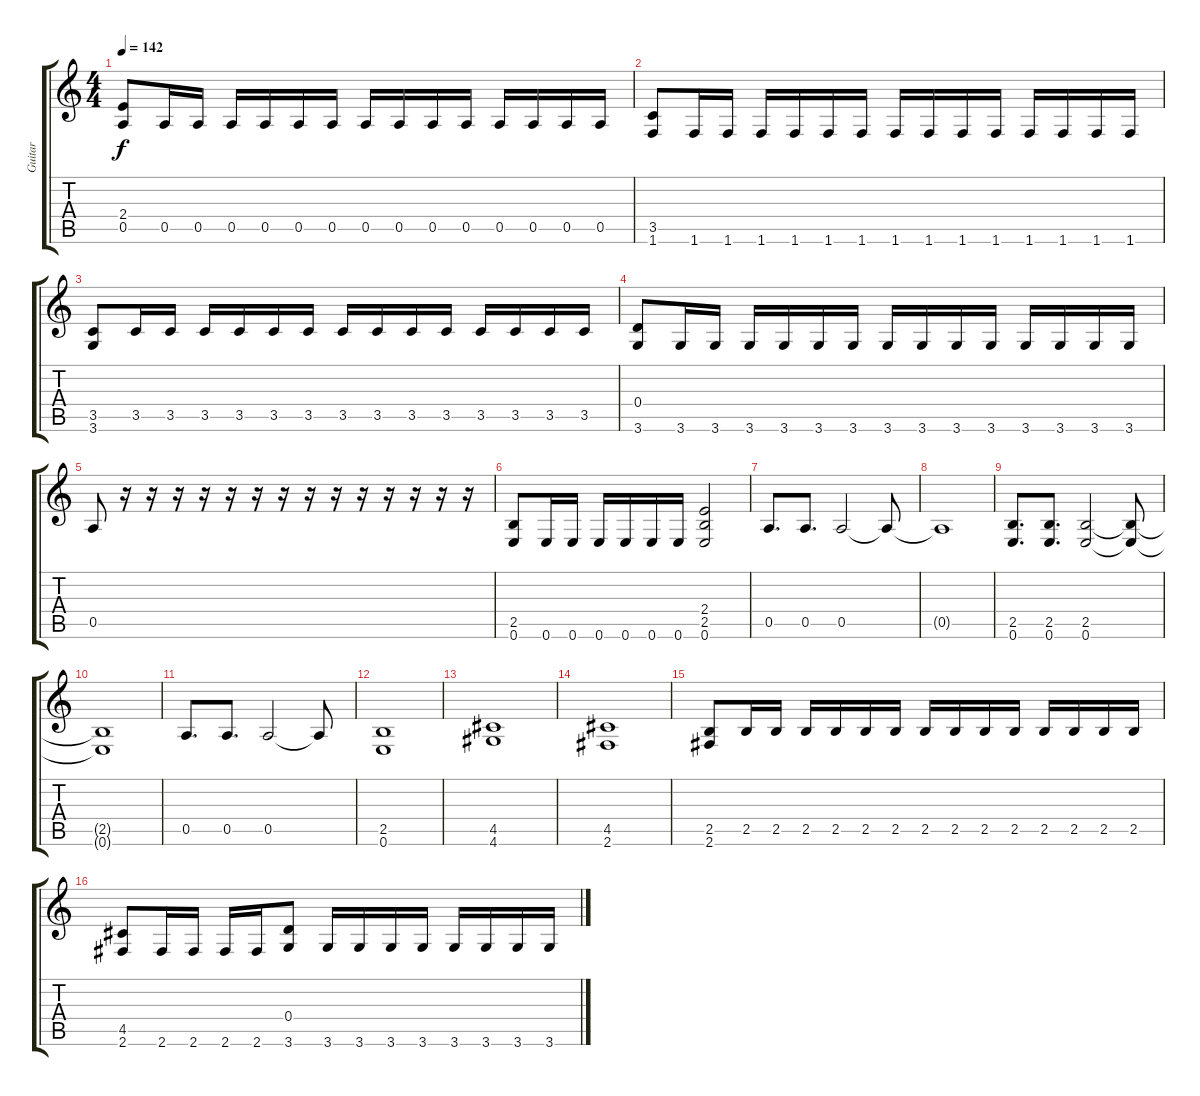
\track ("Guitar" "Guitar") {instrument distortionguitar}
\staff {score tabs}
\tuning (E4 B3 G3 D3 A2 E2) {hide}
\ts (4 4)
\tempo 142
\clef g2
\ks c
(2.4 0.5).8{dy f} 0.5.16 0.5.16 0.5.16 0.5.16 0.5.16 0.5.16 0.5.16 0.5.16 0.5.16 0.5.16 0.5.16 0.5.16 0.5.16 0.5.16 |
(3.5 1.6).8 1.6.16 1.6.16 1.6.16 1.6.16 1.6.16 1.6.16 1.6.16 1.6.16 1.6.16 1.6.16 1.6.16 1.6.16 1.6.16 1.6.16 |
(3.5 3.6).8 3.5.16 3.5.16 3.5.16 3.5.16 3.5.16 3.5.16 3.5.16 3.5.16 3.5.16 3.5.16 3.5.16 3.5.16 3.5.16 3.5.16 |
(0.4 3.6).8 3.6.16 3.6.16 3.6.16 3.6.16 3.6.16 3.6.16 3.6.16 3.6.16 3.6.16 3.6.16 3.6.16 3.6.16 3.6.16 3.6.16 |
0.5.8 r.16 r.16 r.16 r.16 r.16 r.16 r.16 r.16 r.16 r.16 r.16 r.16 r.16 r.16 |
(2.5 0.6).8 0.6.16 0.6.16 0.6.16 0.6.16 0.6.16 0.6.16 (2.4 2.5 0.6).2 |
0.5.8{d} 0.5.8{d} 0.5.2 0.5{t}.8 |
0.5{t}.1 |
(2.5 0.6).8{d} (2.5 0.6).8{d} (2.5 0.6).2 (2.5{t} 0.6{t}).8 |
(2.5{t} 0.6{t}).1 |
0.5.8{d} 0.5.8{d} 0.5.2 0.5{t}.8 |
(2.5 0.6).1 |
(4.5 4.6).1 |
(4.5 2.6).1 |
(2.5 2.6).8 2.5.16 2.5.16 2.5.16 2.5.16 2.5.16 2.5.16 2.5.16 2.5.16 2.5.16 2.5.16 2.5.16 2.5.16 2.5.16 2.5.16 |
(4.5 2.6).8 2.6.16 2.6.16 2.6.16 2.6.16 (0.4 3.6).8 3.6.16 3.6.16 3.6.16 3.6.16 3.6.16 3.6.16 3.6.16 3.6.16
